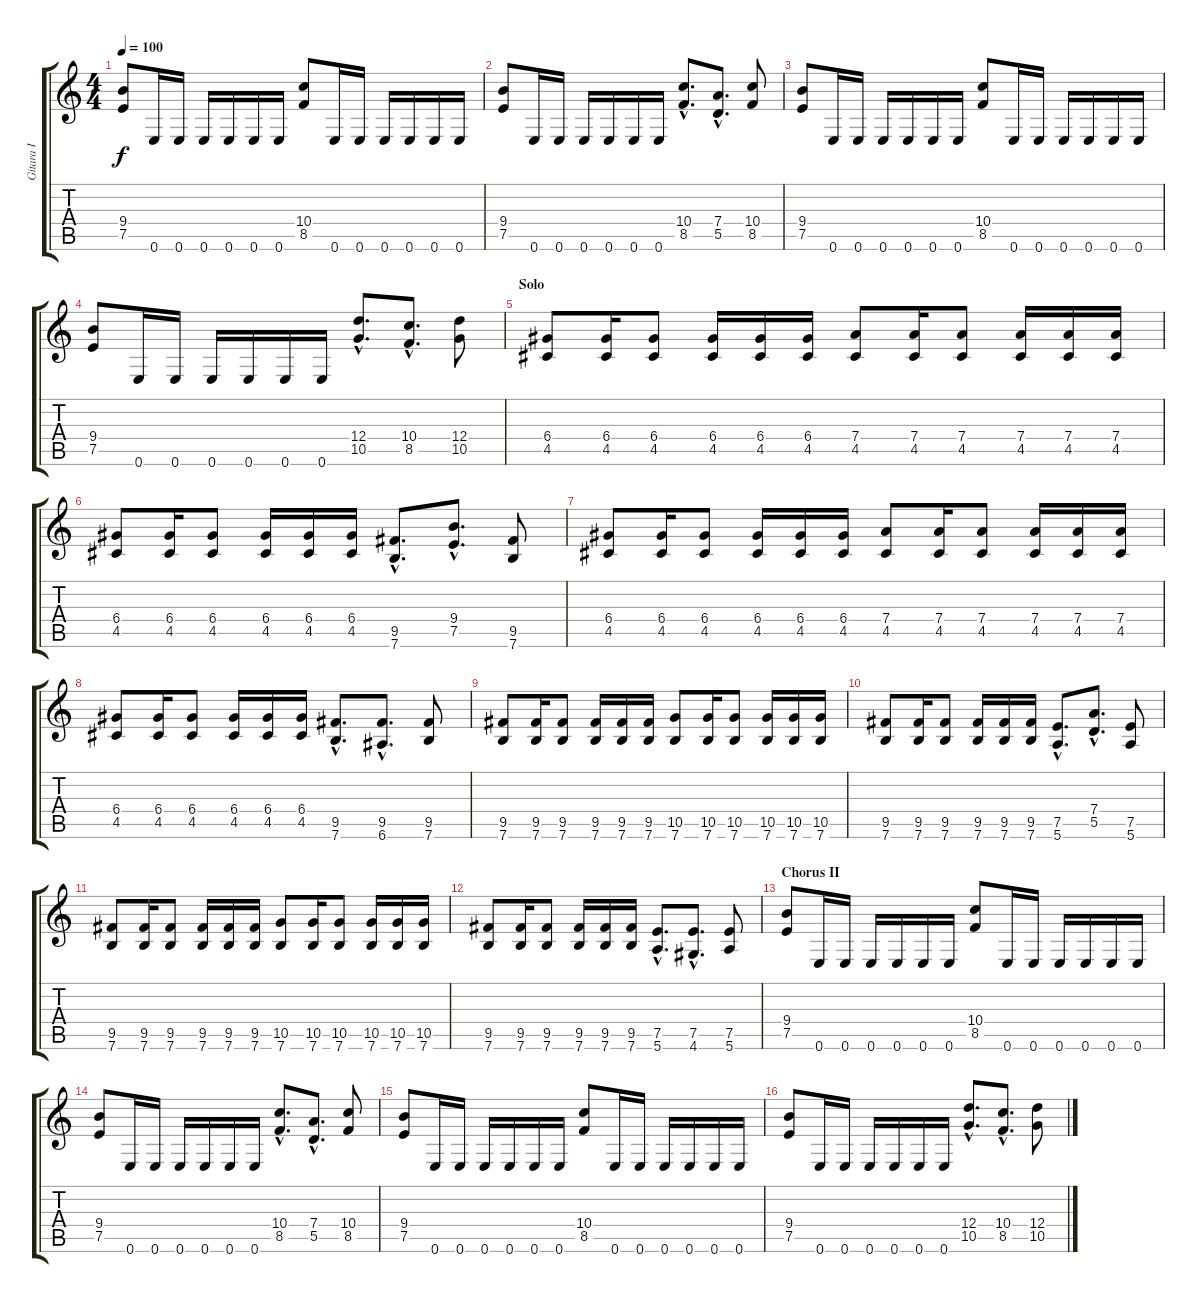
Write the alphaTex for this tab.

\track ("Gitara I" "Gitara I") {instrument distortionguitar}
\staff {score tabs}
\tuning (E4 B3 G3 D3 A2 E2) {hide}
\ts (4 4)
\tempo 100
\clef g2
\ks c
(9.4 7.5).8{dy f instrument distortionguitar} 0.6.16 0.6.16 0.6.16 0.6.16 0.6.16 0.6.16 (10.4 8.5).8 0.6.16 0.6.16 0.6.16 0.6.16 0.6.16 0.6.16 |
(9.4 7.5).8{instrument distortionguitar} 0.6.16 0.6.16 0.6.16 0.6.16 0.6.16 0.6.16 (10.4{hac} 8.5{hac}).8{d} (7.4{hac} 5.5{hac}).8{d} (10.4 8.5).8 |
(9.4 7.5).8{instrument distortionguitar} 0.6.16 0.6.16 0.6.16 0.6.16 0.6.16 0.6.16 (10.4 8.5).8 0.6.16 0.6.16 0.6.16 0.6.16 0.6.16 0.6.16 |
(9.4 7.5).8{instrument distortionguitar} 0.6.16 0.6.16 0.6.16 0.6.16 0.6.16 0.6.16 (12.4{hac} 10.5{hac}).8{d} (10.4{hac} 8.5{hac}).8{d} (12.4 10.5).8 |
\section ("" "Solo")
(6.4 4.5).8{instrument distortionguitar} (6.4 4.5).16 (6.4 4.5).8{instrument distortionguitar} (6.4 4.5).16 (6.4 4.5).16 (6.4 4.5).16 (7.4 4.5).8{instrument distortionguitar} (7.4 4.5).16 (7.4 4.5).8{instrument distortionguitar} (7.4 4.5).16 (7.4 4.5).16 (7.4 4.5).16 |
(6.4 4.5).8{instrument distortionguitar} (6.4 4.5).16 (6.4 4.5).8{instrument distortionguitar} (6.4 4.5).16 (6.4 4.5).16 (6.4 4.5).16 (9.5{hac} 7.6{hac}).8{d} (9.4{hac} 7.5{hac}).8{d} (9.5 7.6).8 |
(6.4 4.5).8{instrument distortionguitar} (6.4 4.5).16 (6.4 4.5).8{instrument distortionguitar} (6.4 4.5).16 (6.4 4.5).16 (6.4 4.5).16 (7.4 4.5).8{instrument distortionguitar} (7.4 4.5).16 (7.4 4.5).8{instrument distortionguitar} (7.4 4.5).16 (7.4 4.5).16 (7.4 4.5).16 |
(6.4 4.5).8{instrument distortionguitar} (6.4 4.5).16 (6.4 4.5).8{instrument distortionguitar} (6.4 4.5).16 (6.4 4.5).16 (6.4 4.5).16 (9.5{hac} 7.6{hac}).8{d} (9.5{hac} 6.6{hac}).8{d} (9.5 7.6).8 |
(9.5 7.6).8{instrument distortionguitar} (9.5 7.6).16 (9.5 7.6).8 (9.5 7.6).16 (9.5 7.6).16 (9.5 7.6).16 (10.5 7.6).8 (10.5 7.6).16 (10.5 7.6).8 (10.5 7.6).16 (10.5 7.6).16 (10.5 7.6).16 |
(9.5 7.6).8 (9.5 7.6).16 (9.5 7.6).8 (9.5 7.6).16 (9.5 7.6).16 (9.5 7.6).16 (7.5{hac} 5.6{hac}).8{d} (7.4{hac} 5.5{hac}).8{d} (7.5 5.6).8 |
(9.5 7.6).8{instrument distortionguitar} (9.5 7.6).16 (9.5 7.6).8 (9.5 7.6).16 (9.5 7.6).16 (9.5 7.6).16 (10.5 7.6).8 (10.5 7.6).16 (10.5 7.6).8 (10.5 7.6).16 (10.5 7.6).16 (10.5 7.6).16 |
(9.5 7.6).8 (9.5 7.6).16 (9.5 7.6).8 (9.5 7.6).16 (9.5 7.6).16 (9.5 7.6).16 (7.5{hac} 5.6{hac}).8{d} (7.5{hac} 4.6{hac}).8{d} (7.5 5.6).8 |
\section ("" "Chorus II")
(9.4 7.5).8{instrument distortionguitar} 0.6.16 0.6.16 0.6.16 0.6.16 0.6.16 0.6.16 (10.4 8.5).8 0.6.16 0.6.16 0.6.16 0.6.16 0.6.16 0.6.16 |
(9.4 7.5).8{instrument distortionguitar} 0.6.16 0.6.16 0.6.16 0.6.16 0.6.16 0.6.16 (10.4{hac} 8.5{hac}).8{d} (7.4{hac} 5.5{hac}).8{d} (10.4 8.5).8 |
(9.4 7.5).8{instrument distortionguitar} 0.6.16 0.6.16 0.6.16 0.6.16 0.6.16 0.6.16 (10.4 8.5).8 0.6.16 0.6.16 0.6.16 0.6.16 0.6.16 0.6.16 |
(9.4 7.5).8{instrument distortionguitar} 0.6.16 0.6.16 0.6.16 0.6.16 0.6.16 0.6.16 (12.4{hac} 10.5{hac}).8{d} (10.4{hac} 8.5{hac}).8{d} (12.4 10.5).8
